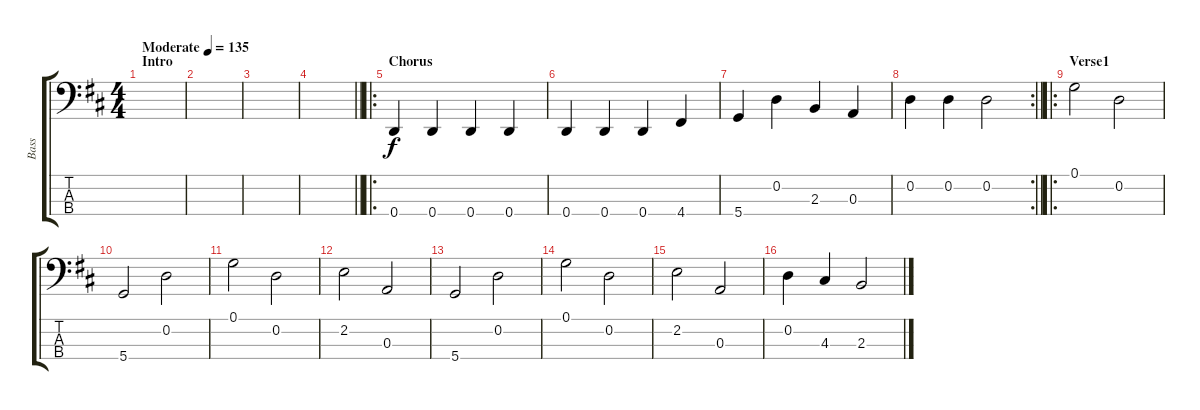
\track ("Bass" "Bass") {instrument electricbassfinger}
\staff {score tabs}
\tuning (G2 D2 A1 D1) {hide}
\ts (4 4)
\section ("" "Intro")
\tempo (135 "Moderate")
\clef f4
\ks d
|
|
|
\barLineRight lightlight
|
\ro
\section ("" "Chorus")
0.4.4 0.4.4 0.4.4 0.4.4 |
0.4.4 0.4.4 0.4.4 4.4.4 |
5.4.4 0.2.4 2.3.4 0.3.4 |
\rc 2
\barLineRight lightlight
0.2.4 0.2.4 0.2.2 |
\ro
\section ("" "Verse1")
0.1.2 0.2.2 |
5.4.2 0.2.2 |
0.1.2 0.2.2 |
2.2.2 0.3.2 |
5.4.2 0.2.2 |
0.1.2 0.2.2 |
2.2.2 0.3.2 |
0.2.4 4.3.4 2.3.2
